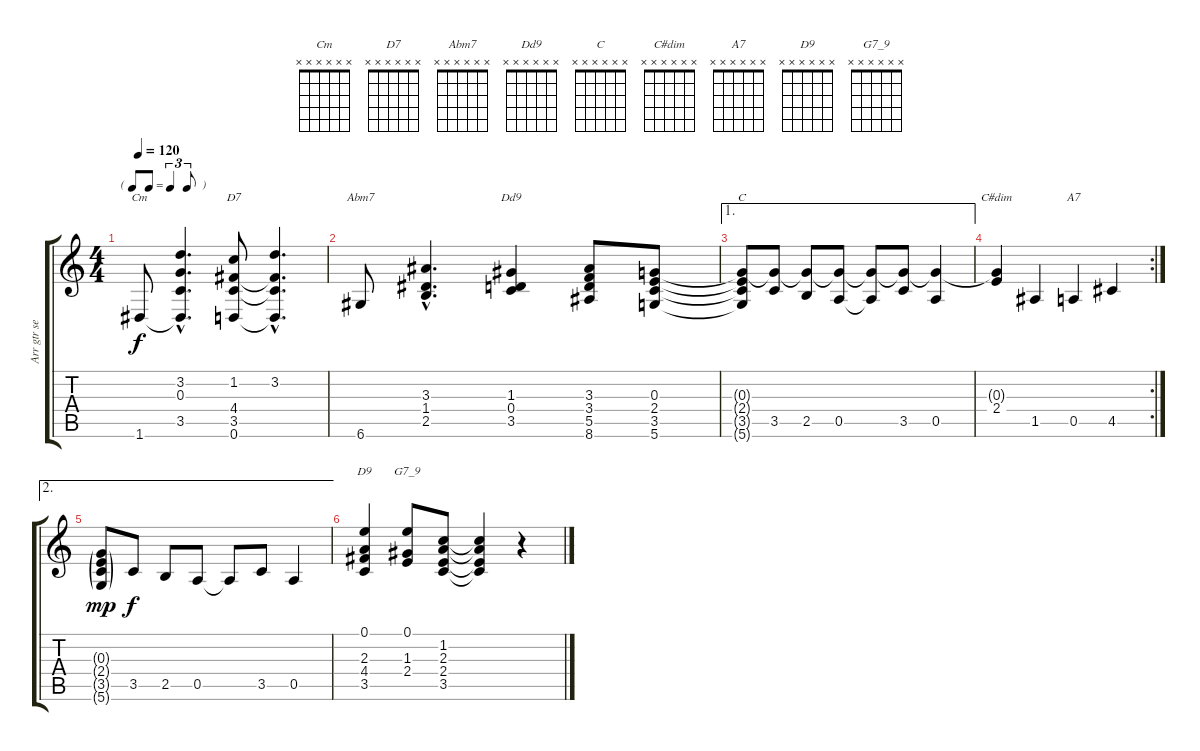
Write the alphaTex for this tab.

\track ("Arr gtr seule" "Arr gtr se") {instrument acousticguitarnylon}
\staff {score tabs}
\tuning (E4 B3 G3 D3 A2 D2) {hide}
\chord ("Cm" x x x x x x) {firstfret 0}
\chord ("D7" x x x x x x) {firstfret 0}
\chord ("Abm7" x x x x x x) {firstfret 0}
\chord ("Dd9" x x x x x x) {firstfret 0}
\chord ("C" x x x x x x) {firstfret 0}
\chord ("C#dim" x x x x x x) {firstfret 0}
\chord ("A7" x x x x x x) {firstfret 0}
\chord ("D9" x x x x x x) {firstfret 0}
\chord ("G7_9" x x x x x x) {firstfret 0}
\ts (4 4)
\tf triplet8th
\tempo 120
\clef g2
\ks c
1.6.8{ch "Cm" dy f} (3.2{hac} 0.3{hac} 3.5{hac} 1.6{hac t}).4{d} (1.2 4.4 3.5 0.6).8{ch "D7"} (3.2{hac} 4.4{hac t} 3.5{hac t} 0.6{hac t}).4{d} |
6.6.8{ch "Abm7"} (3.3{hac} 1.4{hac} 2.5{hac}).4{d} (1.3 0.4 3.5).4{ch "Dd9"} (3.3 3.4 5.5 8.6).8 (0.3 2.4 3.5 5.6).8 |
\ae 1
(0.3{t} 2.4{t} 3.5{t} 5.6{t}).8{ch "C"} (0.3{t} 3.5).8 (0.3{t} 2.5).8 (0.3{t} 0.5).8 (0.3{t} 0.5{t}).8 (0.3{t} 3.5).8 (0.3{t} 0.5).4 |
\rc 2
(0.3{t} 2.4).4{ch "C#dim"} 1.5.4 0.5.4{ch "A7"} 4.5.4 |
\ae 2
(0.3{g} 2.4{g} 3.5{g} 5.6{g}).8{dy mp} 3.5.8{dy f} 2.5.8 0.5.8 0.5{t}.8 3.5.8 0.5.4 |
(0.1 2.3 4.4 3.5).4{ch "D9"} (0.1 1.3 2.4).8{ch "G7_9"} (1.2 2.3 2.4 3.5).8 (1.2{t} 2.3{t} 2.4{t} 3.5{t}).4 r.4
